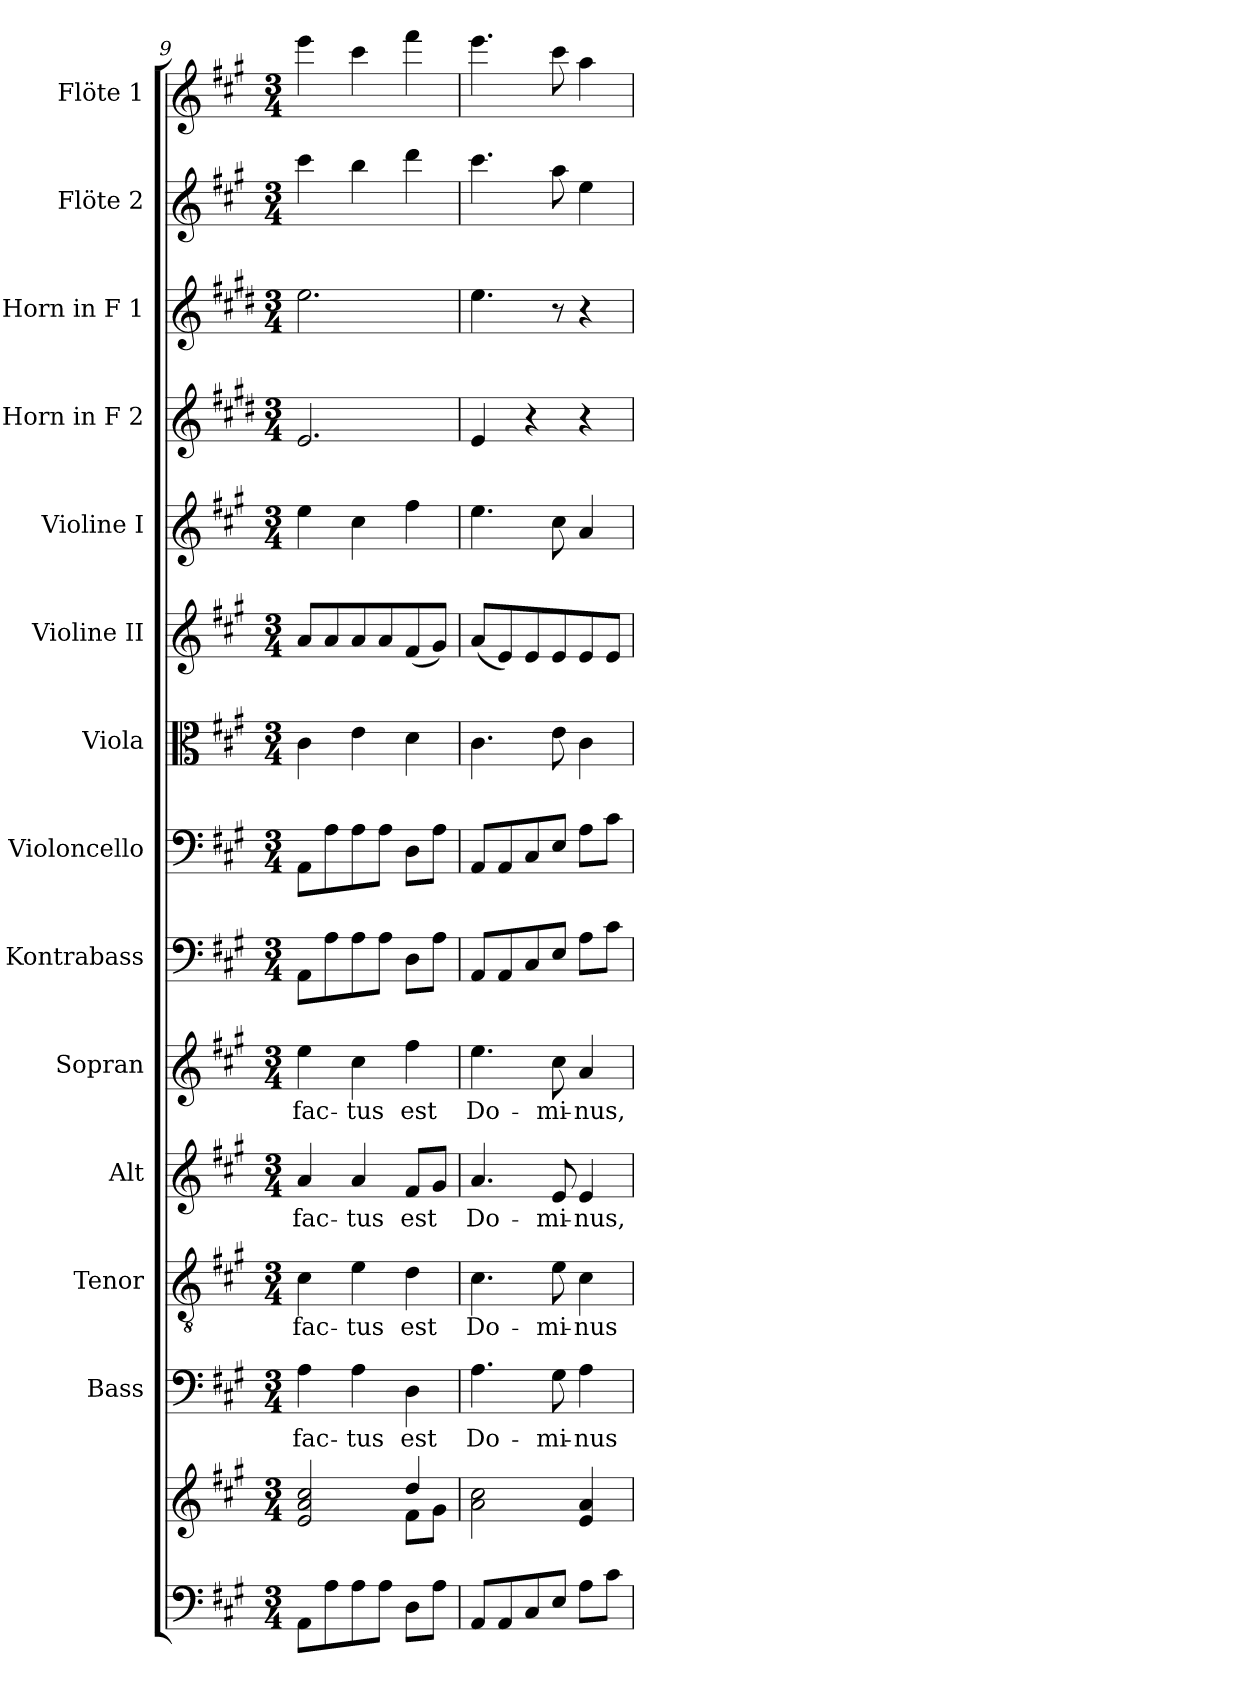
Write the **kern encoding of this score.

**kern	**kern	**kern	**text	**kern	**text	**kern	**text	**kern	**text	**kern	**kern	**kern	**kern	**kern	**kern	**kern	**kern	**kern
*part14	*part14	*part13	*part13	*part12	*part12	*part11	*part11	*part10	*part10	*part9	*part8	*part7	*part6	*part5	*part4	*part3	*part2	*part1
*staff15	*staff14	*staff13	*staff13	*staff12	*staff12	*staff11	*staff11	*staff10	*staff10	*staff9	*staff8	*staff7	*staff6	*staff5	*staff4	*staff3	*staff2	*staff1
*	*	*I"Bass	*	*I"Tenor	*	*I"Alt	*	*I"Sopran	*	*I"Kontrabass	*I"Violoncello	*I"Viola	*I"Violine II	*I"Violine I	*I"Horn in F 2	*I"Horn in F 1	*I"Flöte 2	*I"Flöte 1
*	*	*I'B.	*	*I'T.	*	*I'A.	*	*I'S.	*	*I'Kb.	*I'Vc.	*I'Vla.	*I'Vl. II	*I'Vl. I	*	*	*I'Fl. 2	*I'Fl. 1
*clefF4	*clefG2	*clefF4	*	*clefGv2	*	*clefG2	*	*clefG2	*	*clefF4	*clefF4	*clefC3	*clefG2	*clefG2	*clefG2	*clefG2	*clefG2	*clefG2
*	*	*	*	*	*	*	*	*	*	*ITrd7c12	*	*	*	*	*ITrd4c7	*ITrd4c7	*	*
*k[f#c#g#]	*k[f#c#g#]	*k[f#c#g#]	*	*k[f#c#g#]	*	*k[f#c#g#]	*	*k[f#c#g#]	*	*k[f#c#g#]	*k[f#c#g#]	*k[f#c#g#]	*k[f#c#g#]	*k[f#c#g#]	*k[f#c#g#]	*k[f#c#g#]	*k[f#c#g#]	*k[f#c#g#]
*A:	*A:	*A:	*	*A:	*	*A:	*	*A:	*	*A:	*A:	*A:	*A:	*A:	*A:	*A:	*A:	*A:
*M3/4	*M3/4	*M3/4	*	*M3/4	*	*M3/4	*	*M3/4	*	*M3/4	*M3/4	*M3/4	*M3/4	*M3/4	*M3/4	*M3/4	*M3/4	*M3/4
=9	=9	=9	=9	=9	=9	=9	=9	=9	=9	=9	=9	=9	=9	=9	=9	=9	=9	=9
*	*^	*	*	*	*	*	*	*	*	*	*	*	*	*	*	*	*	*
!	!	!	!	!LO:LY:b	!	!LO:LY:b	!	!LO:LY:b	!	!LO:LY:b	!	!	!	!	!	!	!	!	!
8AA\L	2e/ 2a/ 2cc#/	2ryy	4A\	fac-	4c#\	fac-	4a/	fac-	4ee\	fac-	8AAA\L	8AA\L	4c#\	8a/L	4ee\	2.A/	2.a\	4ccc#\	4eee\
8A\	.	.	.	.	.	.	.	.	.	.	8AA\	8A\	.	8a/	.	.	.	.	.
!	!	!	!	!LO:LY:b	!	!LO:LY:b	!	!LO:LY:b	!	!LO:LY:b	!	!	!	!	!	!	!	!	!
8A\	.	.	4A\	-tus	4e\	-tus	4a/	-tus	4cc#\	-tus	8AA\	8A\	4e\	8a/	4cc#\	.	.	4bb\	4ccc#\
8A\J	.	.	.	.	.	.	.	.	.	.	8AA\J	8A\J	.	8a/	.	.	.	.	.
!	!	!	!	!LO:LY:b	!	!LO:LY:b	!	!LO:LY:b	!	!LO:LY:b	!	!	!	!	!	!	!	!	!
8D\L	4dd/	8f#\L	4D\	est	4d\	est	8f#/L	est	4ff#\	est	8DD\L	8D\L	4d\	(<8f#/	4ff#\	.	.	4ddd\	4fff#\
8A\J	.	8g#\J	.	.	.	.	8g#/J	.	.	.	8AA\J	8A\J	.	8g#/J)	.	.	.	.	.
=10	=10	=10	=10	=10	=10	=10	=10	=10	=10	=10	=10	=10	=10	=10	=10	=10	=10	=10	=10
!	!	!	!	!LO:LY:b	!	!LO:LY:b	!	!LO:LY:b	!	!LO:LY:b	!	!	!	!	!	!	!	!	!
*	*v	*v	*	*	*	*	*	*	*	*	*	*	*	*	*	*	*	*	*
8AA/L	2a\ 2cc#\	4.A\	Do-	4.c#\	Do-	4.a/	Do-	4.ee\	Do-	8AAA/L	8AA/L	4.c#\	(<8a/L	4.ee\	4A/	4.a\	4.ccc#\	4.eee\
8AA/	.	.	.	.	.	.	.	.	.	8AAA/	8AA/	.	8e/)	.	.	.	.	.
8C#/	.	.	.	.	.	.	.	.	.	8CC#/	8C#/	.	8e/	.	4r	.	.	.
!	!	!	!LO:LY:b	!	!LO:LY:b	!	!LO:LY:b	!	!LO:LY:b	!	!	!	!	!	!	!	!	!
8E/J	.	8G#\	-mi-	8e\	-mi-	8e/	-mi-	8cc#\	-mi-	8EE/J	8E/J	8e\	8e/	8cc#\	.	8r	8aa\	8ccc#\
!	!	!	!LO:LY:b	!	!LO:LY:b	!	!LO:LY:b	!	!LO:LY:b	!	!	!	!	!	!	!	!	!
8A\L	4e/ 4a/	4A\	-nus	4c#\	-nus	4e/	-nus,	4a/	-nus,	8AA\L	8A\L	4c#\	8e/	4a/	4r	4r	4ee\	4aa\
8c#\J	.	.	.	.	.	.	.	.	.	8C#\J	8c#\J	.	8e/J	.	.	.	.	.
=	=	=	=	=	=	=	=	=	=	=	=	=	=	=	=	=	=	=
*-	*-	*-	*-	*-	*-	*-	*-	*-	*-	*-	*-	*-	*-	*-	*-	*-	*-	*-
